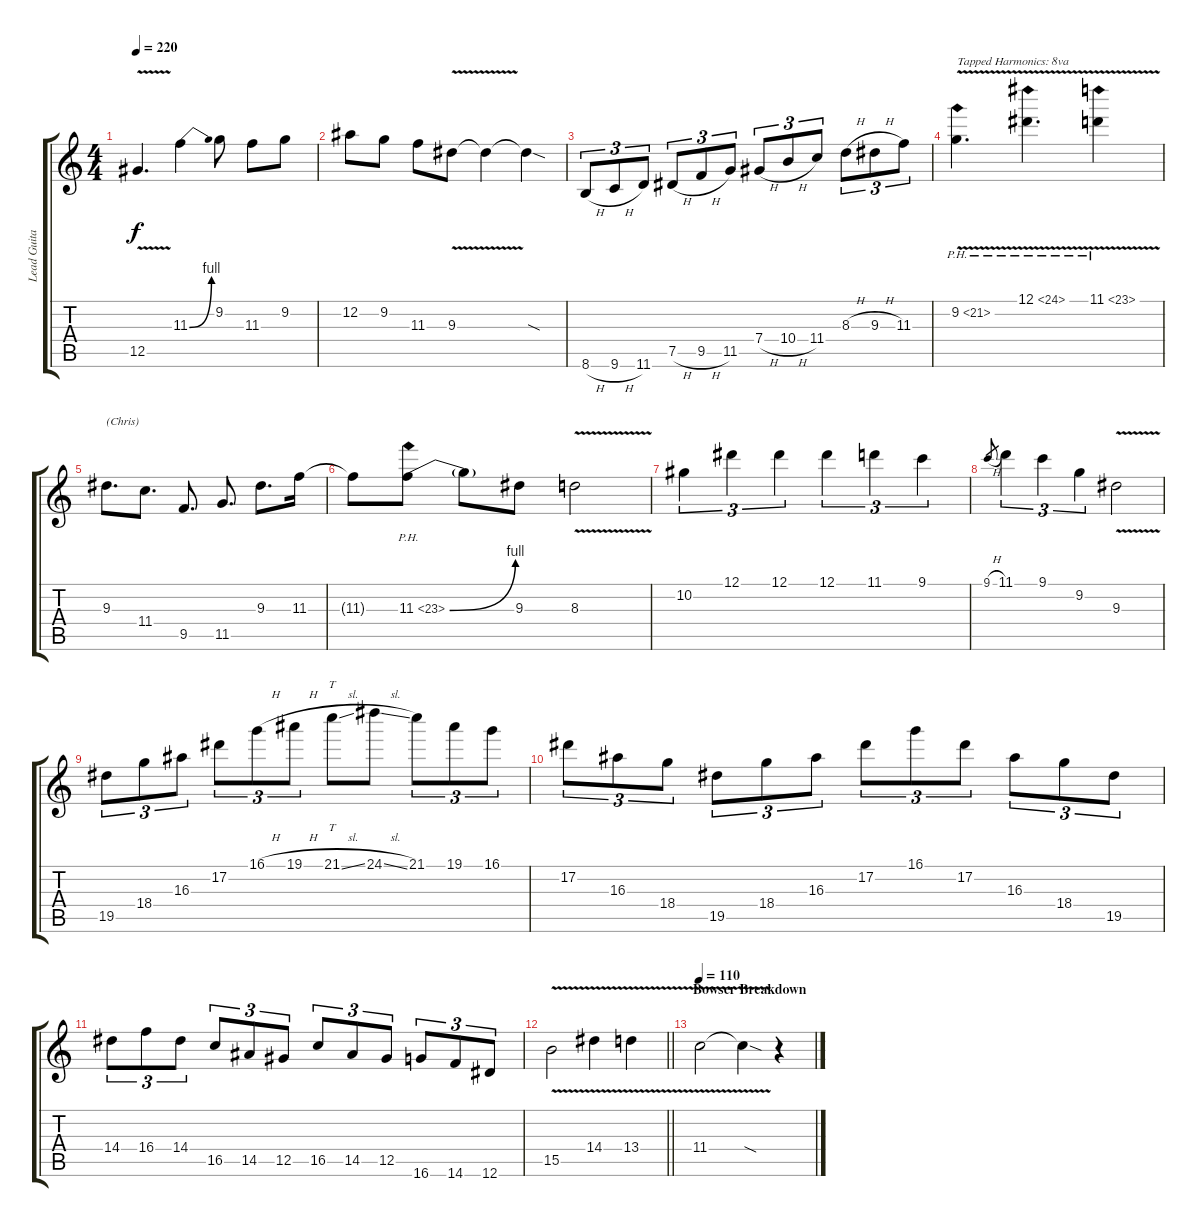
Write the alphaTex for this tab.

\track ("Lead Guitar 2" "Lead Guita") {instrument overdrivenguitar}
\staff {score tabs}
\tuning (Eb4 Bb3 Gb3 Db3 Ab2 Eb2) {hide}
\ts (4 4)
\tempo 220
\clef g2
\ks c
12.5{v}.4{d dy f} 11.3{be (bend 0 0 60 4)}.4 9.2.8 11.3.8 9.2.8 |
12.2.8 9.2.8 11.3.8 9.3{v}.8 9.3{t}.4 9.3{sod t}.4 |
8.6{h}.8{tu (3 2)} 9.6{h}.8{tu (3 2)} 11.6.8{tu (3 2)} 7.5{h}.8{tu (3 2)} 9.5{h}.8{tu (3 2)} 11.5.8{tu (3 2)} 7.4{h}.8{tu (3 2)} 10.4{h}.8{tu (3 2)} 11.4.8{tu (3 2)} 8.3{h}.8{tu (3 2)} 9.3{h}.8{tu (3 2)} 11.3.8{tu (3 2)} |
9.2{ph 12 v}.4{d txt "Tapped Harmonics: 8va"} 12.1{ph 12 v}.4{d} 11.1{ph 12 v}.4 |
9.3.8{d txt "(Chris)"} 11.4.8{d} 9.5.8{d} 11.5.8{d} 9.3.8{d} 11.3.16 |
11.3{t}.8 11.3{be (bend 0 0 60 4) ph 12}.8 11.3{t}.8 9.3.8 8.3{v}.2 |
10.2.4{tu (3 2)} 12.1.4{tu (3 2)} 12.1.4{tu (3 2)} 12.1.4{tu (3 2)} 11.1.4{tu (3 2)} 9.1.4{tu (3 2)} |
9.1{h}.8{gr} 11.1.4{tu (3 2)} 9.1.4{tu (3 2)} 9.2.4{tu (3 2)} 9.3{v}.2 |
19.5.8{tu (3 2)} 18.4.8{tu (3 2)} 16.3.8{tu (3 2)} 17.2.8{tu (3 2)} 16.1{h}.8{tu (3 2)} 19.1{h}.8{tu (3 2)} 21.1{sl}.8{tt} 24.1{sl}.8 21.1.8{tu (3 2)} 19.1.8{tu (3 2)} 16.1.8{tu (3 2)} |
17.2.8{tu (3 2)} 16.3.8{tu (3 2)} 18.4.8{tu (3 2)} 19.5.8{tu (3 2)} 18.4.8{tu (3 2)} 16.3.8{tu (3 2)} 17.2.8{tu (3 2)} 16.1.8{tu (3 2)} 17.2.8{tu (3 2)} 16.3.8{tu (3 2)} 18.4.8{tu (3 2)} 19.5.8{tu (3 2)} |
14.4.8{tu (3 2)} 16.4.8{tu (3 2)} 14.4.8{tu (3 2)} 16.5.8{tu (3 2)} 14.5.8{tu (3 2)} 12.5.8{tu (3 2)} 16.5.8{tu (3 2)} 14.5.8{tu (3 2)} 12.5.8{tu (3 2)} 16.6.8{tu (3 2)} 14.6.8{tu (3 2)} 12.6.8{tu (3 2)} |
\barLineRight lightlight
15.5{v}.2 14.4{v}.4 13.4{v}.4 |
\section ("" "Bowser Breakdown")
\tempo 110
11.4{v}.2 11.4{sod t}.4 r.4
